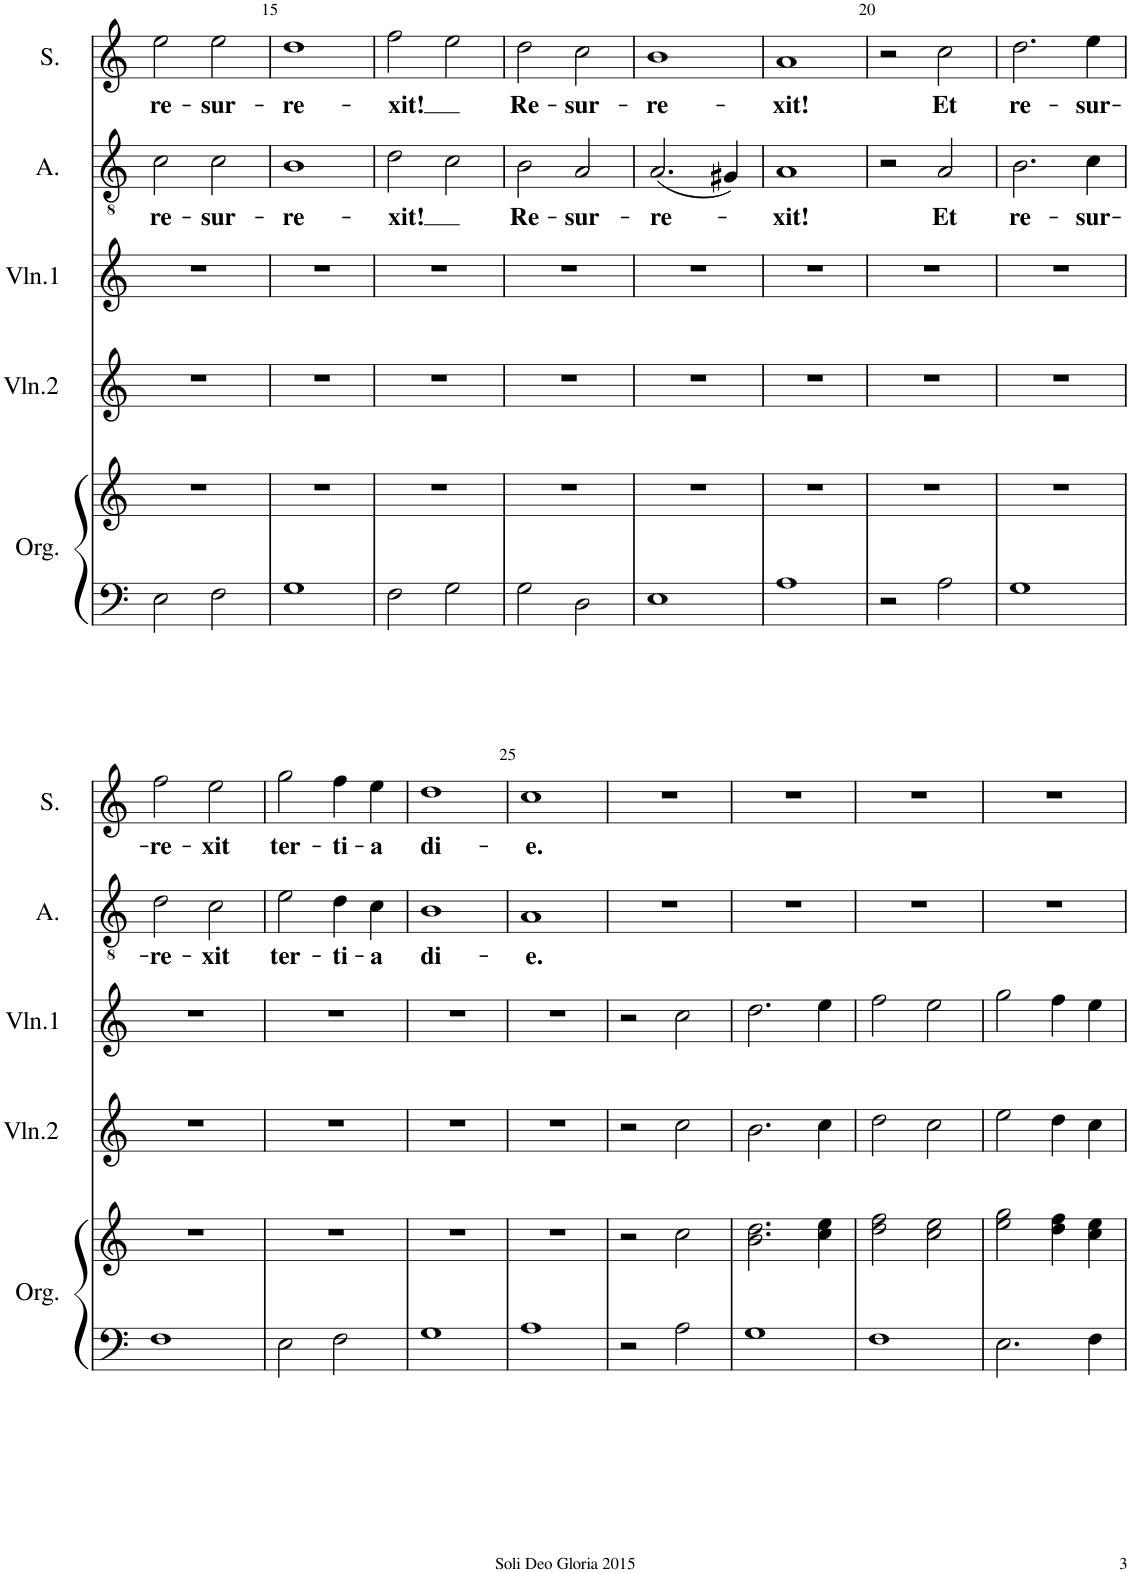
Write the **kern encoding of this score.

**kern	**kern	**kern	**kern	**kern	**text	**kern	**text
*part5	*part5	*part4	*part3	*part2	*part2	*part1	*part1
*staff6	*staff5	*staff4	*staff3	*staff2	*staff2	*staff1	*staff1
*I"Orgue	*	*I"Violon 2	*I"Violon 1	*I"Alto	*	*I"Soprano	*
*I'Org.	*	*I'Vln.2	*I'Vln.1	*I'A.	*	*I'S.	*
!!LO:PB:g=z
*clefF4	*clefG2	*clefG2	*clefG2	*clefGv2	*	*clefG2	*
*k[]	*k[]	*k[]	*k[]	*k[]	*	*k[]	*
*M2/2	*M2/2	*M2/2	*M2/2	*M2/2	*	*M2/2	*
*met(c|)	*met(c|)	*met(c|)	*met(c|)	*met(c|)	*	*met(c|)	*
=14	=14	=14	=14	=14	=14	=14	=14
!	!	!	!	!	!LO:LY:b	!	!LO:LY:b
2E\	1r	1r	1r	2c\	re-	2ee\	re-
!	!	!	!	!	!LO:LY:b	!	!LO:LY:b
2F\	.	.	.	2c\	-sur-	2ee\	-sur-
=15	=15	=15	=15	=15	=15	=15	=15
!	!	!	!	!	!LO:LY:b	!	!LO:LY:b
1G	1r	1r	1r	1B	-re-	1dd	-re-
=16	=16	=16	=16	=16	=16	=16	=16
!	!	!	!	!	!LO:LY:b	!	!LO:LY:b
2F\	1r	1r	1r	2d\	-xit!	2ff\	-xit!
2G\	.	.	.	2c\	.	2ee\	.
=17	=17	=17	=17	=17	=17	=17	=17
!	!	!	!	!	!LO:LY:b	!	!LO:LY:b
2G\	1r	1r	1r	2B\	Re-	2dd\	Re-
!	!	!	!	!	!LO:LY:b	!	!LO:LY:b
2D\	.	.	.	2A/	-sur-	2cc\	-sur-
=18	=18	=18	=18	=18	=18	=18	=18
!	!	!	!	!	!LO:LY:b	!	!LO:LY:b
1E	1r	1r	1r	(2.A/	-re-	1b	-re-
.	.	.	.	4G#X/)	.	.	.
=19	=19	=19	=19	=19	=19	=19	=19
!	!	!	!	!	!LO:LY:b	!	!LO:LY:b
1A	1r	1r	1r	1A	-xit!	1a	-xit!
=20	=20	=20	=20	=20	=20	=20	=20
2r	1r	1r	1r	2r	.	2r	.
!	!	!	!	!	!LO:LY:b	!	!LO:LY:b
2A\	.	.	.	2A/	Et	2cc\	Et
=21	=21	=21	=21	=21	=21	=21	=21
!	!	!	!	!	!LO:LY:b	!	!LO:LY:b
1G	1r	1r	1r	2.B\	re-	2.dd\	re-
!	!	!	!	!	!LO:LY:b	!	!LO:LY:b
.	.	.	.	4c\	-sur-	4ee\	-sur-
!!LO:LB:g=z
=22	=22	=22	=22	=22	=22	=22	=22
!	!	!	!	!	!LO:LY:b	!	!LO:LY:b
1F	1r	1r	1r	2d\	-re-	2ff\	-re-
!	!	!	!	!	!LO:LY:b	!	!LO:LY:b
.	.	.	.	2c\	-xit	2ee\	-xit
=23	=23	=23	=23	=23	=23	=23	=23
!	!	!	!	!	!LO:LY:b	!	!LO:LY:b
2E\	1r	1r	1r	2e\	ter-	2gg\	ter-
!	!	!	!	!	!LO:LY:b	!	!LO:LY:b
2F\	.	.	.	4d\	-ti-	4ff\	-ti-
!	!	!	!	!	!LO:LY:b	!	!LO:LY:b
.	.	.	.	4c\	-a	4ee\	-a
=24	=24	=24	=24	=24	=24	=24	=24
!	!	!	!	!	!LO:LY:b	!	!LO:LY:b
1G	1r	1r	1r	1B	di-	1dd	di-
=25	=25	=25	=25	=25	=25	=25	=25
!	!	!	!	!	!LO:LY:b	!	!LO:LY:b
1A	1r	1r	1r	1A	-e.	1cc	-e.
=26	=26	=26	=26	=26	=26	=26	=26
2r	2r	2r	2r	1r	.	1r	.
2A\	2cc\	2cc\	2cc\	.	.	.	.
=27	=27	=27	=27	=27	=27	=27	=27
1G	2.b\ 2.dd\	2.b\	2.dd\	1r	.	1r	.
.	4cc\ 4ee\	4cc\	4ee\	.	.	.	.
=28	=28	=28	=28	=28	=28	=28	=28
1F	2dd\ 2ff\	2dd\	2ff\	1r	.	1r	.
.	2cc\ 2ee\	2cc\	2ee\	.	.	.	.
=29	=29	=29	=29	=29	=29	=29	=29
2.E\	2ee\ 2gg\	2ee\	2gg\	1r	.	1r	.
.	4dd\ 4ff\	4dd\	4ff\	.	.	.	.
4F\	4cc\ 4ee\	4cc\	4ee\	.	.	.	.
=	=	=	=	=	=	=	=
*-	*-	*-	*-	*-	*-	*-	*-
